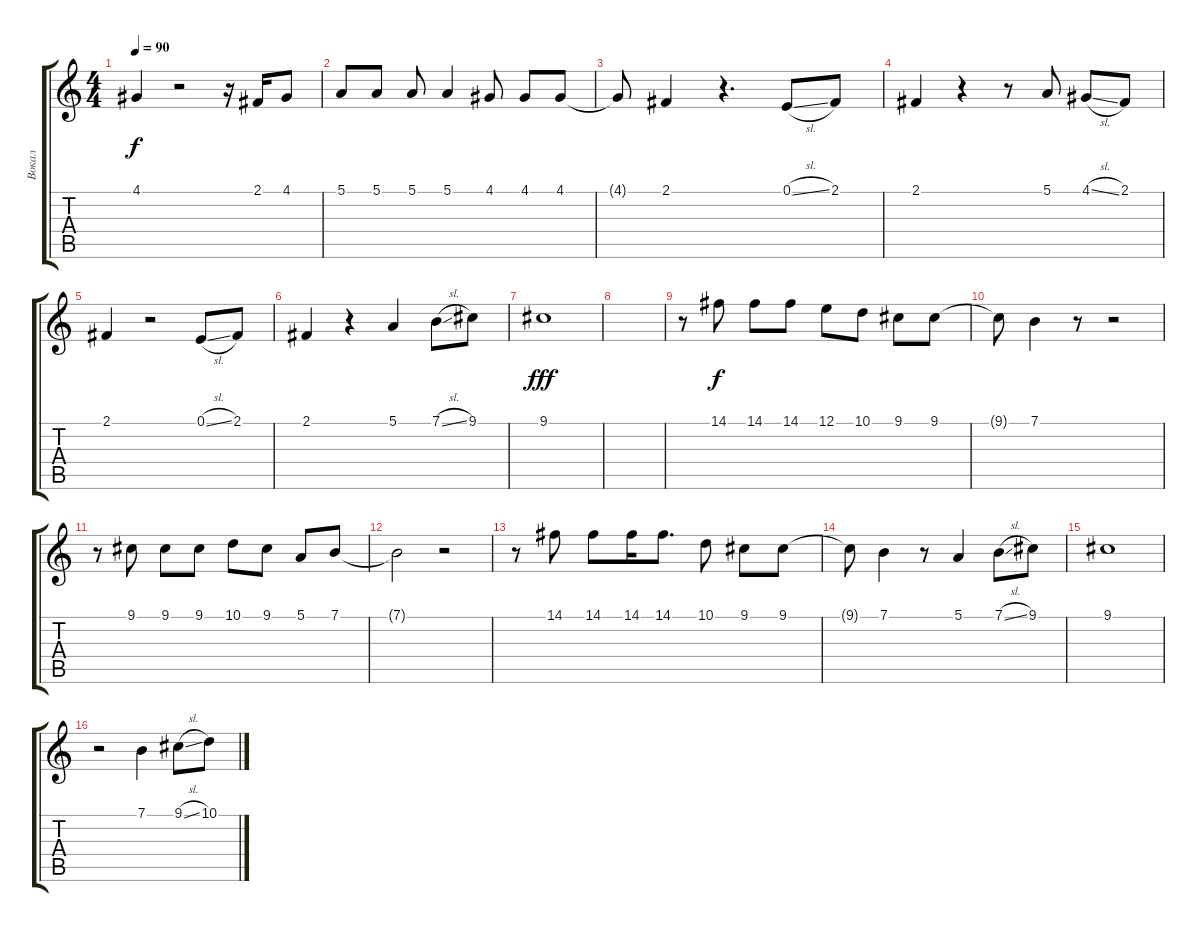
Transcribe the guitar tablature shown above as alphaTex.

\track ("Вокал" "Вокал") {instrument clarinet}
\staff {score tabs}
\tuning (E4 B3 G3 D3 A2 E2) {hide}
\ts (4 4)
\tempo 90
\clef g2
\ks c
4.1{t}.4{dy f} r.2 r.16 2.1.16 4.1.8 |
5.1.8 5.1.8 5.1.8 5.1.4 4.1.8 4.1.8 4.1.8 |
4.1{t}.8 2.1.4 r.4{d} 0.1{sl}.8 2.1.8 |
2.1.4 r.4 r.8 5.1.8 4.1{sl}.8 2.1.8 |
2.1.4 r.2 0.1{sl}.8 2.1.8 |
2.1.4 r.4 5.1.4 7.1{sl}.8 9.1.8 |
9.1.1{dy fff} |
|
r.8 14.1.8{dy f} 14.1.8 14.1.8 12.1.8 10.1.8 9.1.8 9.1.8 |
9.1{t}.8 7.1.4 r.8 r.2 |
r.8 9.1.8 9.1.8 9.1.8 10.1.8 9.1.8 5.1.8 7.1.8 |
7.1{t}.2 r.2 |
r.8 14.1.8 14.1.8 14.1.16 14.1.8{d} 10.1.8 9.1.8 9.1.8 |
9.1{t}.8 7.1.4 r.8 5.1.4 7.1{sl}.8 9.1.8 |
9.1.1 |
r.2 7.1.4 9.1{sl}.8 10.1.8
